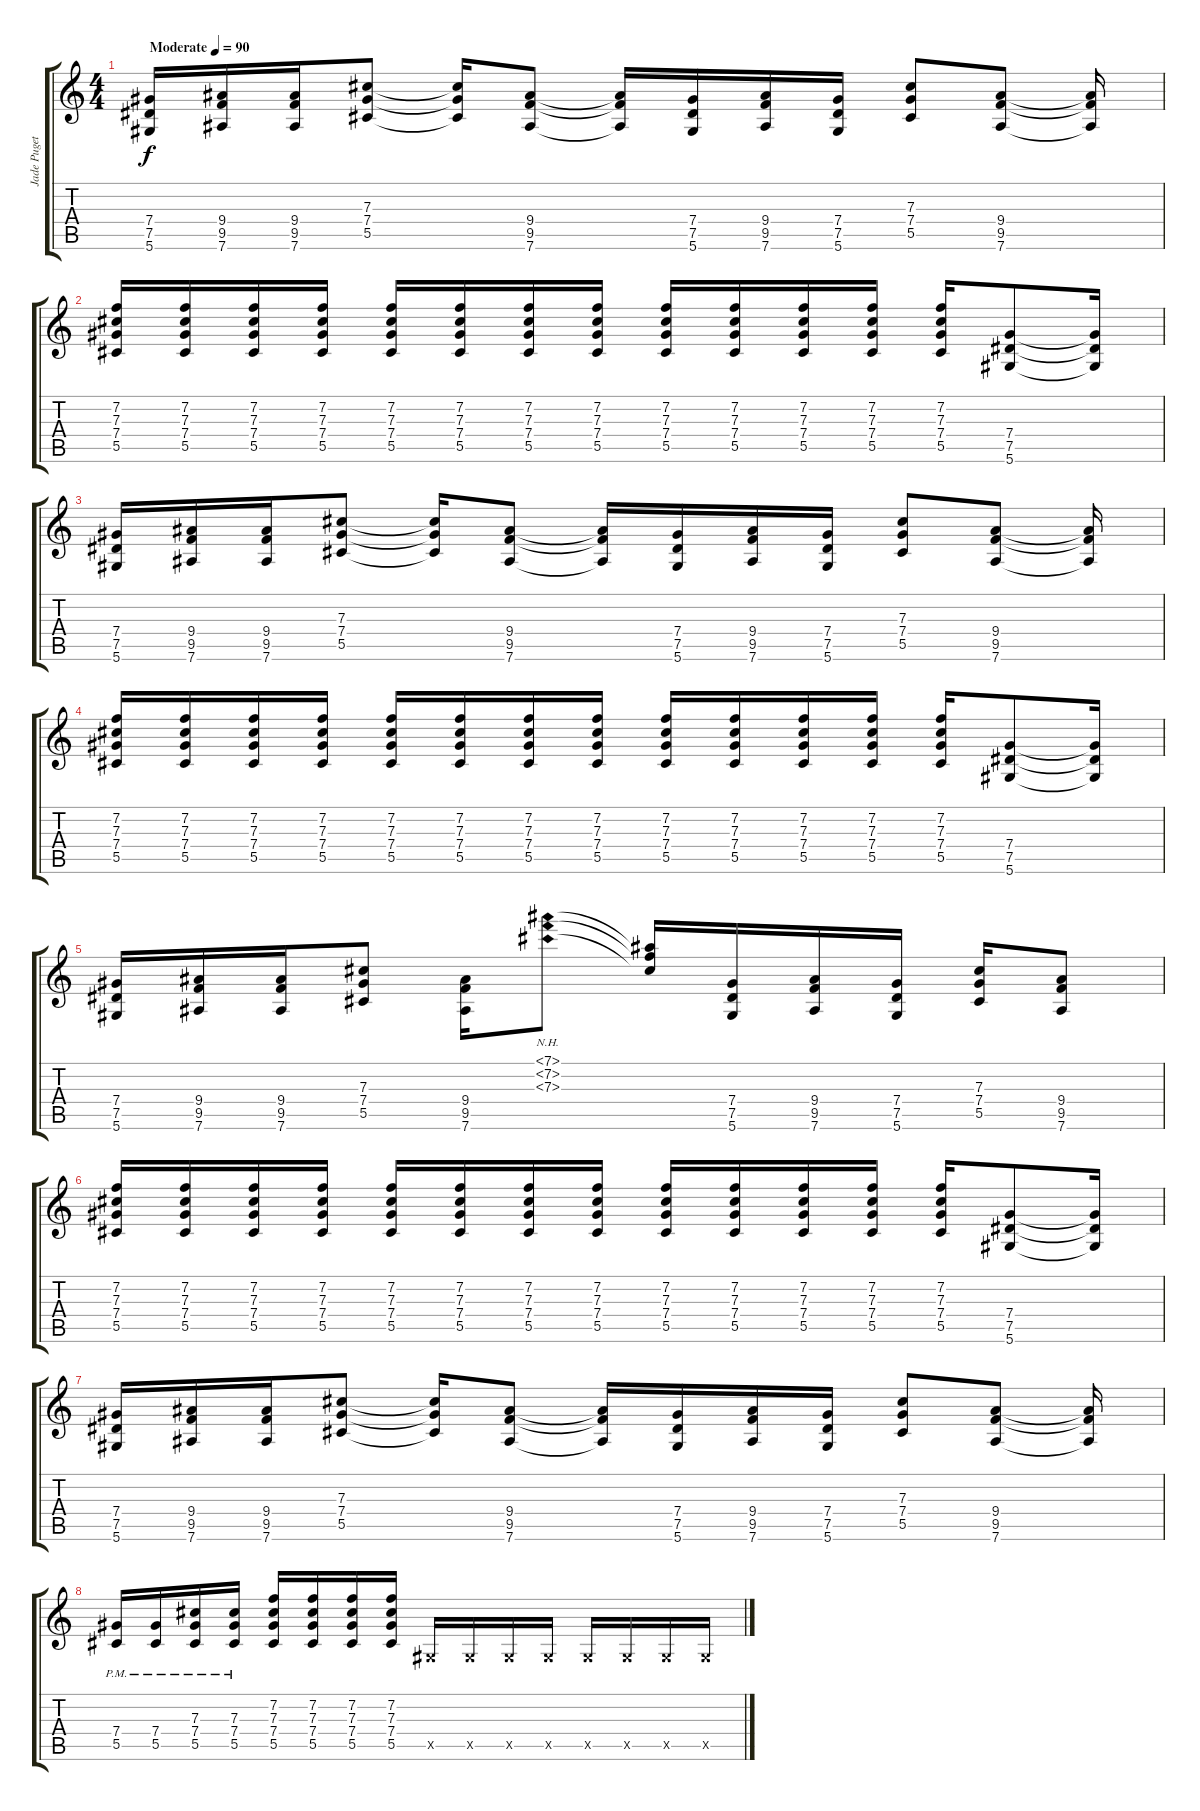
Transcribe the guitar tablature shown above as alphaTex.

\track ("Jade Puget" "Jade Puget") {instrument overdrivenguitar}
\staff {score tabs}
\tuning (Eb4 Bb3 Gb3 Db3 Ab2 Eb2) {hide}
\ts (4 4)
\tempo (90 "Moderate")
\clef g2
\ks c
(7.4 7.5 5.6).16{dy f instrument overdrivenguitar} (9.4 9.5 7.6).16 (9.4 9.5 7.6).16 (7.3 7.4 5.5).8 (7.3{t} 7.4{t} 5.5{t}).16 (9.4 9.5 7.6).8 (9.4{t} 9.5{t} 7.6{t}).16 (7.4 7.5 5.6).16 (9.4 9.5 7.6).16 (7.4 7.5 5.6).16 (7.3 7.4 5.5).8 (9.4 9.5 7.6).8 (9.4{t} 9.5{t} 7.6{t}).16 |
(7.2 7.3 7.4 5.5).16 (7.2 7.3 7.4 5.5).16 (7.2 7.3 7.4 5.5).16 (7.2 7.3 7.4 5.5).16 (7.2 7.3 7.4 5.5).16 (7.2 7.3 7.4 5.5).16 (7.2 7.3 7.4 5.5).16 (7.2 7.3 7.4 5.5).16 (7.2 7.3 7.4 5.5).16 (7.2 7.3 7.4 5.5).16 (7.2 7.3 7.4 5.5).16 (7.2 7.3 7.4 5.5).16 (7.2 7.3 7.4 5.5).16 (7.4 7.5 5.6).8 (7.4{t} 7.5{t} 5.6{t}).16 |
(7.4 7.5 5.6).16 (9.4 9.5 7.6).16 (9.4 9.5 7.6).16 (7.3 7.4 5.5).8 (7.3{t} 7.4{t} 5.5{t}).16 (9.4 9.5 7.6).8 (9.4{t} 9.5{t} 7.6{t}).16 (7.4 7.5 5.6).16 (9.4 9.5 7.6).16 (7.4 7.5 5.6).16 (7.3 7.4 5.5).8 (9.4 9.5 7.6).8 (9.4{t} 9.5{t} 7.6{t}).16 |
(7.2 7.3 7.4 5.5).16 (7.2 7.3 7.4 5.5).16 (7.2 7.3 7.4 5.5).16 (7.2 7.3 7.4 5.5).16 (7.2 7.3 7.4 5.5).16 (7.2 7.3 7.4 5.5).16 (7.2 7.3 7.4 5.5).16 (7.2 7.3 7.4 5.5).16 (7.2 7.3 7.4 5.5).16 (7.2 7.3 7.4 5.5).16 (7.2 7.3 7.4 5.5).16 (7.2 7.3 7.4 5.5).16 (7.2 7.3 7.4 5.5).16 (7.4 7.5 5.6).8 (7.4{t} 7.5{t} 5.6{t}).16 |
(7.4 7.5 5.6).16 (9.4 9.5 7.6).16 (9.4 9.5 7.6).16 (7.3 7.4 5.5).8 (9.4 9.5 7.6).16 (7.1{nh} 7.2{nh} 7.3{nh}).8 (7.1{t} 7.2{t} 7.3{t}).16 (7.4 7.5 5.6).16 (9.4 9.5 7.6).16 (7.4 7.5 5.6).16 (7.3 7.4 5.5).16 (9.4 9.5 7.6).8 |
(7.2 7.3 7.4 5.5).16 (7.2 7.3 7.4 5.5).16 (7.2 7.3 7.4 5.5).16 (7.2 7.3 7.4 5.5).16 (7.2 7.3 7.4 5.5).16 (7.2 7.3 7.4 5.5).16 (7.2 7.3 7.4 5.5).16 (7.2 7.3 7.4 5.5).16 (7.2 7.3 7.4 5.5).16 (7.2 7.3 7.4 5.5).16 (7.2 7.3 7.4 5.5).16 (7.2 7.3 7.4 5.5).16 (7.2 7.3 7.4 5.5).16 (7.4 7.5 5.6).8 (7.4{t} 7.5{t} 5.6{t}).16 |
(7.4 7.5 5.6).16 (9.4 9.5 7.6).16 (9.4 9.5 7.6).16 (7.3 7.4 5.5).8 (7.3{t} 7.4{t} 5.5{t}).16 (9.4 9.5 7.6).8 (9.4{t} 9.5{t} 7.6{t}).16 (7.4 7.5 5.6).16 (9.4 9.5 7.6).16 (7.4 7.5 5.6).16 (7.3 7.4 5.5).8 (9.4 9.5 7.6).8 (9.4{t} 9.5{t} 7.6{t}).16 |
(7.4{pm} 5.5{pm}).16 (7.4{pm} 5.5{pm}).16 (7.3{pm} 7.4{pm} 5.5{pm}).16 (7.3{pm} 7.4{pm} 5.5{pm}).16 (7.2 7.3 7.4 5.5).16 (7.2 7.3 7.4 5.5).16 (7.2 7.3 7.4 5.5).16 (7.2 7.3 7.4 5.5).16 0.5{x}.16 0.5{x}.16 0.5{x}.16 0.5{x}.16 0.5{x}.16 0.5{x}.16 0.5{x}.16 0.5{x}.16
